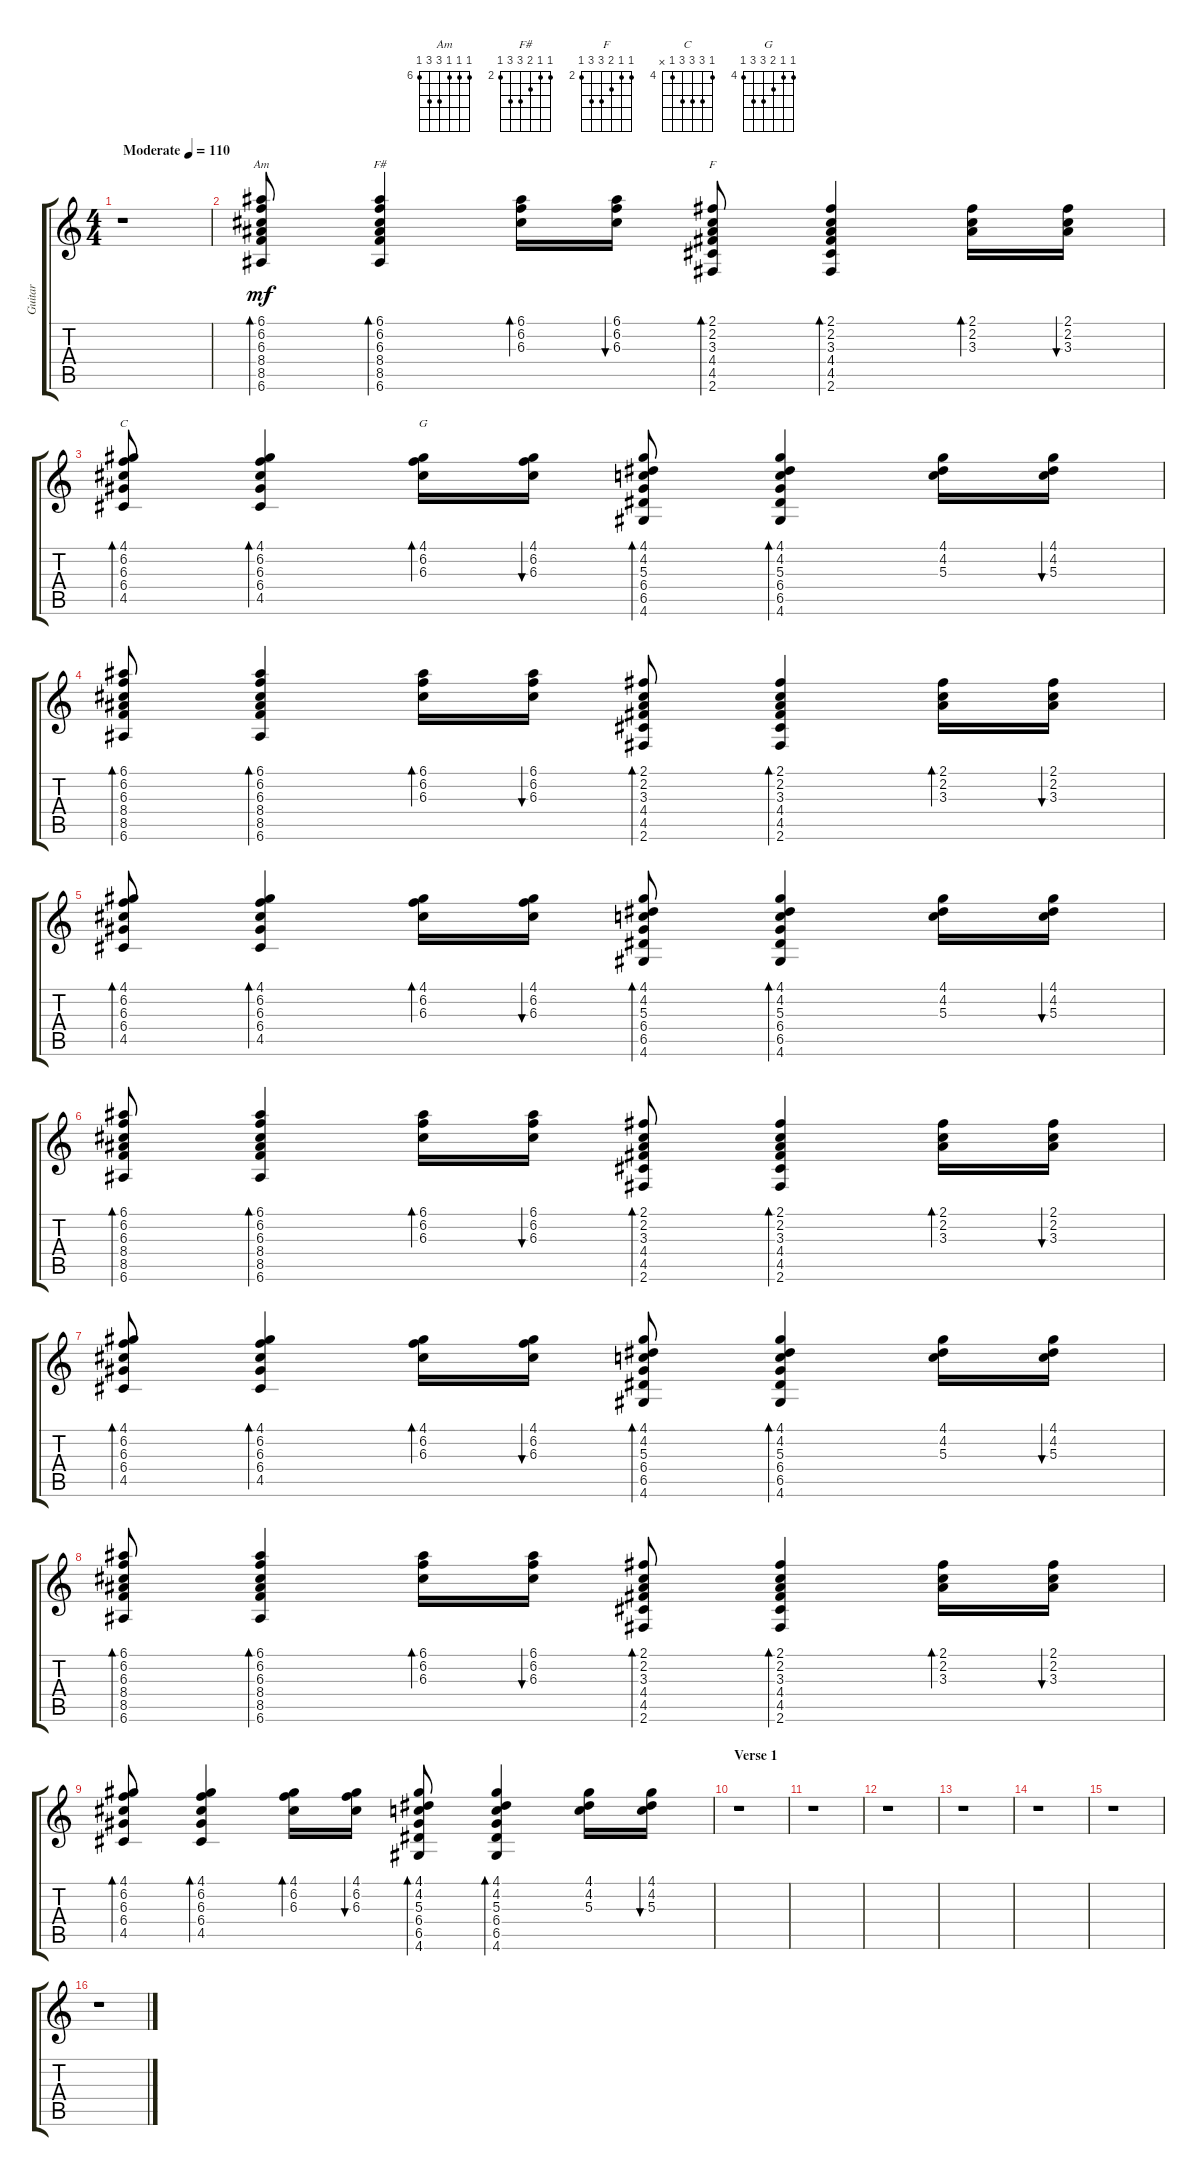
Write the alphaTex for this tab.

\track ("Guitar" "Guitar") {instrument acousticguitarsteel}
\staff {score tabs}
\tuning (E4 B3 G3 D3 A2 E2) {hide}
\chord ("Am" 6 6 6 8 8 6) {firstfret 6}
\chord ("F#" 2 2 3 4 4 2) {firstfret 2}
\chord ("F" 2 2 3 4 4 2) {firstfret 2}
\chord ("C" 4 6 6 6 4 x) {firstfret 4}
\chord ("G" 4 4 5 6 6 4) {firstfret 4}
\ts (4 4)
\tempo (110 "Moderate")
\clef g2
\ks c
r.1{dy mf instrument acousticguitarsteel} |
(6.1 6.2 6.3 8.4 8.5 6.6).8{bd 60 ch "Am"} (6.1 6.2 6.3 8.4 8.5 6.6).4{bd 60 ch "F#"} (6.1 6.2 6.3).16{bd 60} (6.1 6.2 6.3).16{bu 60} (2.1 2.2 3.3 4.4 4.5 2.6).8{bd 60 ch "F"} (2.1 2.2 3.3 4.4 4.5 2.6).4{bd 60} (2.1 2.2 3.3).16{bd 60} (2.1 2.2 3.3).16{bu 60} |
(4.1 6.2 6.3 6.4 4.5).8{bd 60 ch "C"} (4.1 6.2 6.3 6.4 4.5).4{bd 60} (4.1 6.2 6.3).16{bd 60 ch "G"} (4.1 6.2 6.3).16{bu 60} (4.1 4.2 5.3 6.4 6.5 4.6).8{bd 60} (4.1 4.2 5.3 6.4 6.5 4.6).4{bd 60} (4.1 4.2 5.3).16 (4.1 4.2 5.3).16{bu 60} |
(6.1 6.2 6.3 8.4 8.5 6.6).8{bd 60} (6.1 6.2 6.3 8.4 8.5 6.6).4{bd 60} (6.1 6.2 6.3).16{bd 60} (6.1 6.2 6.3).16{bu 60} (2.1 2.2 3.3 4.4 4.5 2.6).8{bd 60} (2.1 2.2 3.3 4.4 4.5 2.6).4{bd 60} (2.1 2.2 3.3).16{bd 60} (2.1 2.2 3.3).16{bu 60} |
(4.1 6.2 6.3 6.4 4.5).8{bd 60} (4.1 6.2 6.3 6.4 4.5).4{bd 60} (4.1 6.2 6.3).16{bd 60} (4.1 6.2 6.3).16{bu 60} (4.1 4.2 5.3 6.4 6.5 4.6).8{bd 60} (4.1 4.2 5.3 6.4 6.5 4.6).4{bd 60} (4.1 4.2 5.3).16 (4.1 4.2 5.3).16{bu 60} |
(6.1 6.2 6.3 8.4 8.5 6.6).8{bd 60} (6.1 6.2 6.3 8.4 8.5 6.6).4{bd 60} (6.1 6.2 6.3).16{bd 60} (6.1 6.2 6.3).16{bu 60} (2.1 2.2 3.3 4.4 4.5 2.6).8{bd 60} (2.1 2.2 3.3 4.4 4.5 2.6).4{bd 60} (2.1 2.2 3.3).16{bd 60} (2.1 2.2 3.3).16{bu 60} |
(4.1 6.2 6.3 6.4 4.5).8{bd 60} (4.1 6.2 6.3 6.4 4.5).4{bd 60} (4.1 6.2 6.3).16{bd 60} (4.1 6.2 6.3).16{bu 60} (4.1 4.2 5.3 6.4 6.5 4.6).8{bd 60} (4.1 4.2 5.3 6.4 6.5 4.6).4{bd 60} (4.1 4.2 5.3).16 (4.1 4.2 5.3).16{bu 60} |
(6.1 6.2 6.3 8.4 8.5 6.6).8{bd 60} (6.1 6.2 6.3 8.4 8.5 6.6).4{bd 60} (6.1 6.2 6.3).16{bd 60} (6.1 6.2 6.3).16{bu 60} (2.1 2.2 3.3 4.4 4.5 2.6).8{bd 60} (2.1 2.2 3.3 4.4 4.5 2.6).4{bd 60} (2.1 2.2 3.3).16{bd 60} (2.1 2.2 3.3).16{bu 60} |
(4.1 6.2 6.3 6.4 4.5).8{bd 60} (4.1 6.2 6.3 6.4 4.5).4{bd 60} (4.1 6.2 6.3).16{bd 60} (4.1 6.2 6.3).16{bu 60} (4.1 4.2 5.3 6.4 6.5 4.6).8{bd 60} (4.1 4.2 5.3 6.4 6.5 4.6).4{bd 60} (4.1 4.2 5.3).16 (4.1 4.2 5.3).16{bu 60} |
\section ("" "Verse 1")
r.1 |
r.1 |
r.1 |
r.1 |
r.1 |
r.1 |
r.1
